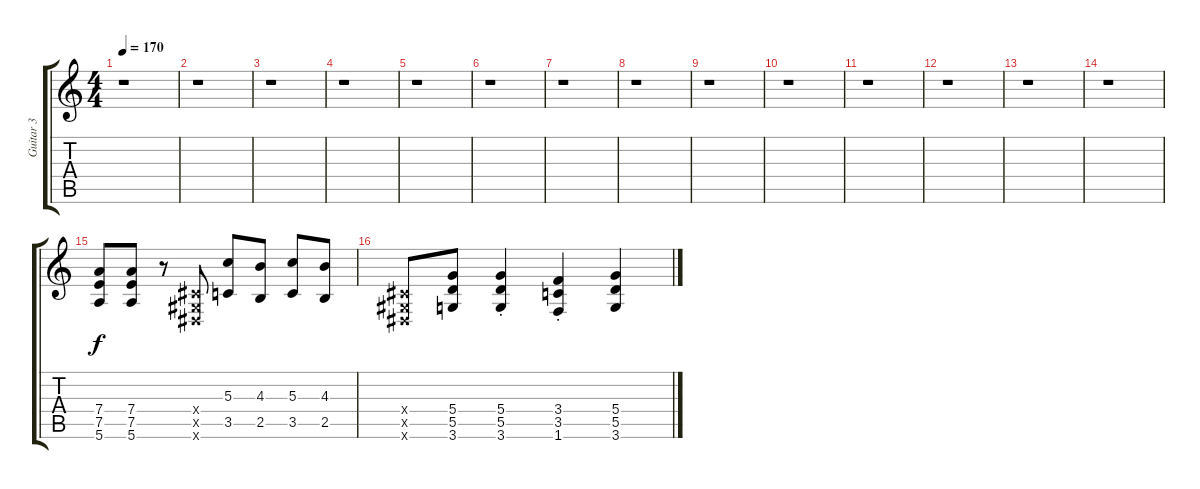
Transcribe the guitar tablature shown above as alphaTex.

\track ("Guitar 3" "Guitar 3") {instrument distortionguitar}
\staff {score tabs}
\tuning (E4 B3 G3 D3 A2 E2) {hide}
\ts (4 4)
\tempo 170
\clef g2
\ks c
r.1{dy f} |
r.1 |
r.1 |
r.1 |
r.1 |
r.1 |
r.1 |
r.1 |
r.1 |
r.1 |
r.1 |
r.1 |
r.1 |
r.1 |
(7.4 7.5 5.6).8 (7.4 7.5 5.6).8 r.8 (-1.4{x} -1.5{x} -1.6{x}).8 (5.3 3.5).8 (4.3 2.5).8 (5.3 3.5).8 (4.3 2.5).8 |
(-1.4{x} -1.5{x} -1.6{x}).8 (5.4 5.5 3.6).8 (5.4{st} 5.5{st} 3.6{st}).4 (3.4{st} 3.5{st} 1.6{st}).4 (5.4 5.5 3.6).4
